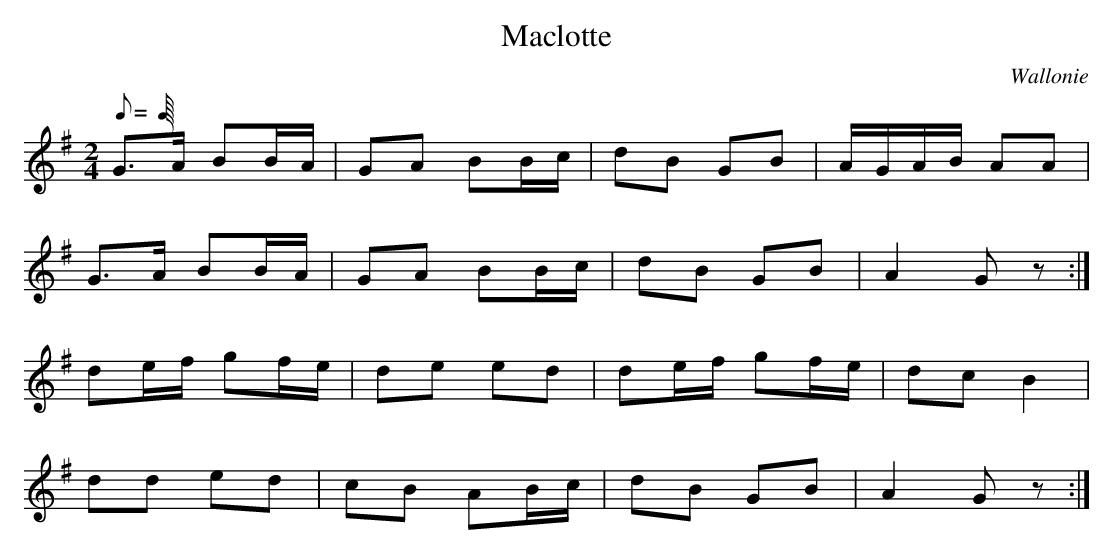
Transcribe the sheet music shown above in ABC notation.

X:1
T:Maclotte
O:Wallonie
M:2/4
L:1/8
Q:C4=60
K:G
G3/A/ BB/A/ | GA BB/c/ | dB GB | A/G/A/B/ AA |
G3/A/ BB/A/ | GA BB/c/ | dB GB | A2 G z :|
de/f/ gf/e/ | de ed | de/f/ gf/e/ | dc B2 |
dd ed | cB AB/c/ | dB GB | A2 G z :|
